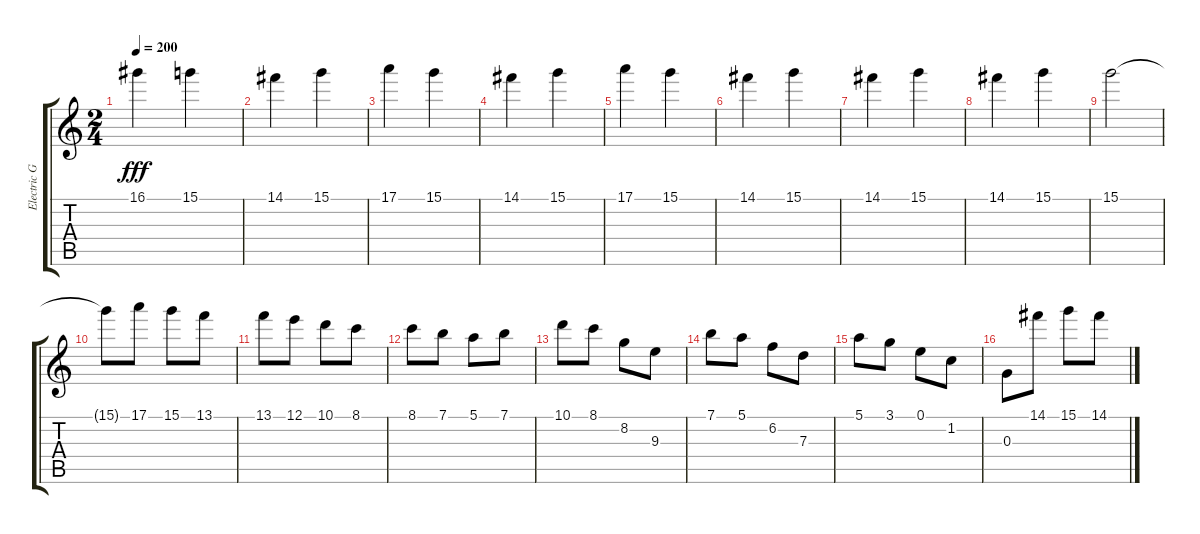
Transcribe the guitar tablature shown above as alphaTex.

\track ("Electric Guitar 1" "Electric G") {instrument distortionguitar}
\staff {score tabs}
\tuning (E4 B3 G3 D3 A2 E2) {hide}
\ts (2 4)
\tempo 200
\clef g2
\ks c
16.1.4{dy fff} 15.1.4 |
14.1.4 15.1.4 |
17.1.4 15.1.4 |
14.1.4 15.1.4 |
17.1.4 15.1.4 |
14.1.4 15.1.4 |
14.1.4 15.1.4 |
14.1.4 15.1.4 |
15.1.2 |
15.1{t}.8 17.1.8 15.1.8 13.1.8 |
13.1.8 12.1.8 10.1.8 8.1.8 |
8.1.8 7.1.8 5.1.8 7.1.8 |
10.1.8 8.1.8 8.2.8 9.3.8 |
7.1.8 5.1.8 6.2.8 7.3.8 |
5.1.8 3.1.8 0.1.8 1.2.8 |
0.3.8 14.1.8 15.1.8 14.1.8
